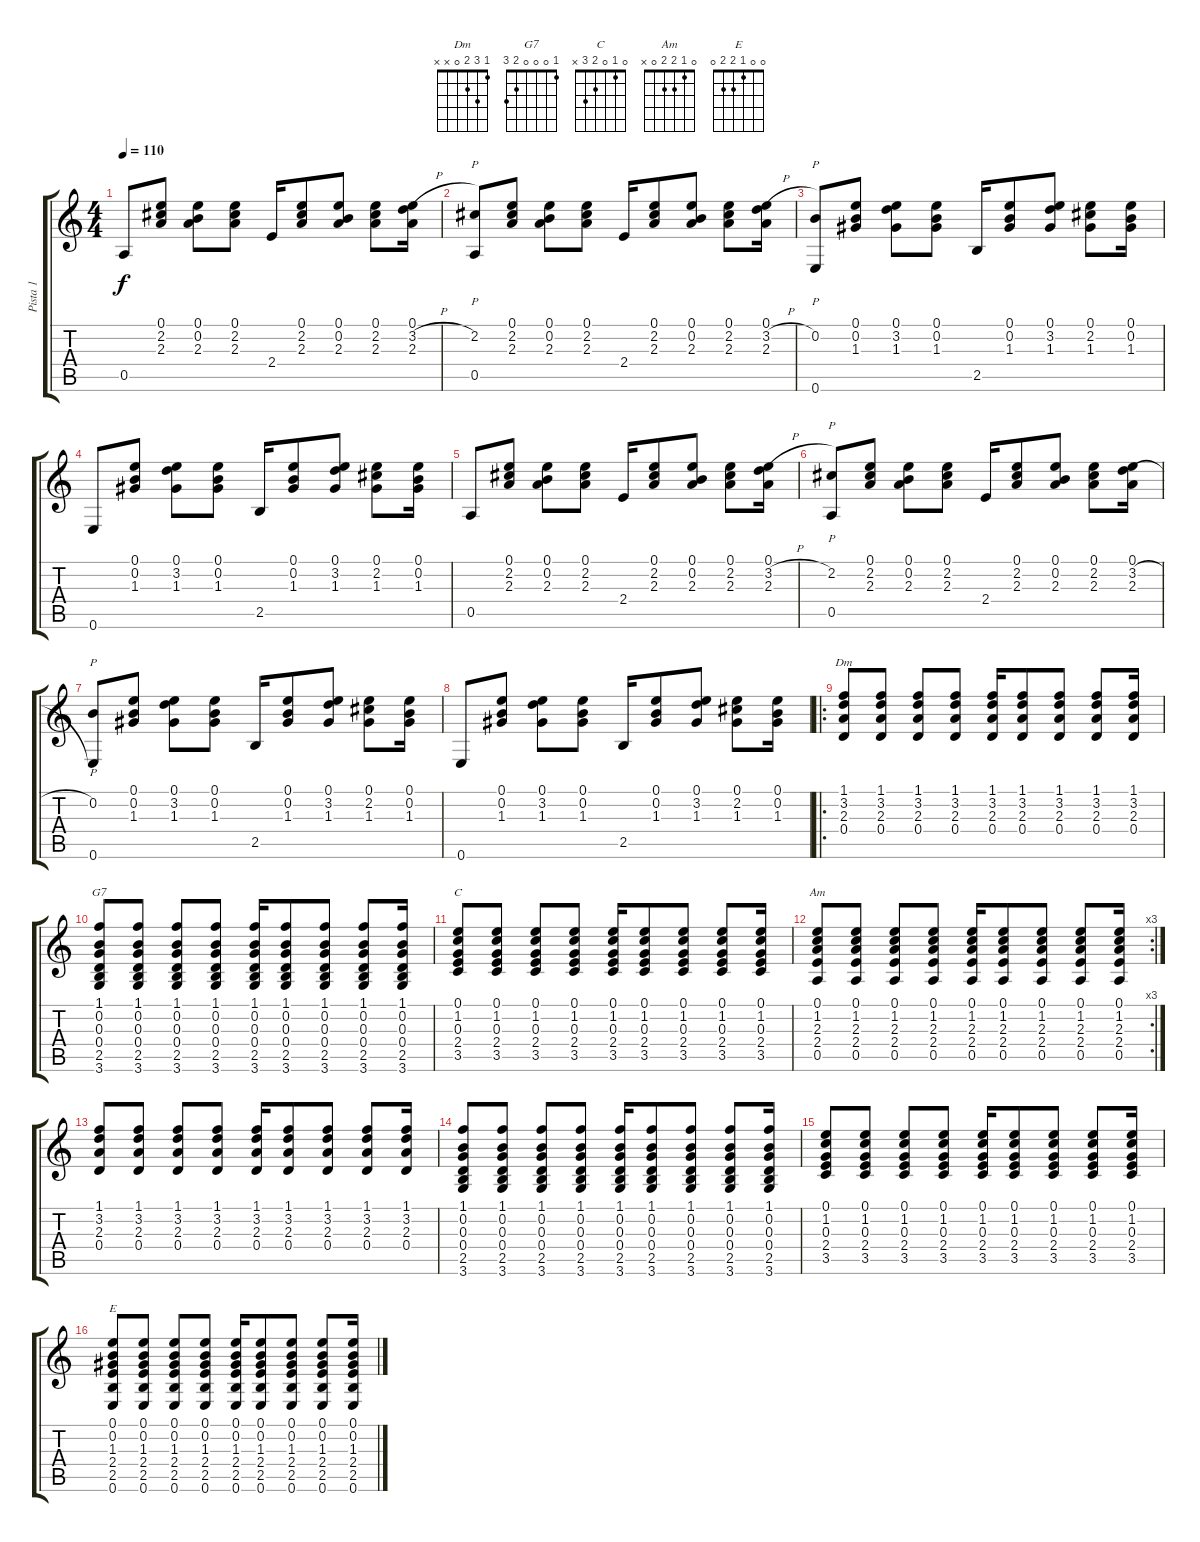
\track ("Pista 1" "Pista 1") {instrument acousticguitarsteel}
\staff {score tabs}
\tuning (E4 B3 G3 D3 A2 E2) {hide}
\chord ("Dm" 1 3 2 0 x x)
\chord ("G7" 1 0 0 0 2 3)
\chord ("C" 0 1 0 2 3 x)
\chord ("Am" 0 1 2 2 0 x)
\chord ("E" 0 0 1 2 2 0)
\ts (4 4)
\tempo 110
\clef g2
\ks c
0.5.8{dy f} (0.1 2.2 2.3).8 (0.1 0.2 2.3).8 (0.1 2.2 2.3).8 2.4.16 (0.1 2.2 2.3).8 (0.1 0.2 2.3).8 (0.1 2.2 2.3).8 (0.1 3.2{h} 2.3).16 |
(2.2 0.5).8{p} (0.1 2.2 2.3).8 (0.1 0.2 2.3).8 (0.1 2.2 2.3).8 2.4.16 (0.1 2.2 2.3).8 (0.1 0.2 2.3).8 (0.1 2.2 2.3).8 (0.1 3.2{h} 2.3).16 |
(0.2 0.6).8{p} (0.1 0.2 1.3).8 (0.1 3.2 1.3).8 (0.1 0.2 1.3).8 2.5.16 (0.1 0.2 1.3).8 (0.1 3.2 1.3).8 (0.1 2.2 1.3).8 (0.1 0.2 1.3).16 |
0.6.8 (0.1 0.2 1.3).8 (0.1 3.2 1.3).8 (0.1 0.2 1.3).8 2.5.16 (0.1 0.2 1.3).8 (0.1 3.2 1.3).8 (0.1 2.2 1.3).8 (0.1 0.2 1.3).16 |
0.5.8 (0.1 2.2 2.3).8 (0.1 0.2 2.3).8 (0.1 2.2 2.3).8 2.4.16 (0.1 2.2 2.3).8 (0.1 0.2 2.3).8 (0.1 2.2 2.3).8 (0.1 3.2{h} 2.3).16 |
(2.2 0.5).8{p} (0.1 2.2 2.3).8 (0.1 0.2 2.3).8 (0.1 2.2 2.3).8 2.4.16 (0.1 2.2 2.3).8 (0.1 0.2 2.3).8 (0.1 2.2 2.3).8 (0.1 3.2{h} 2.3).16 |
(0.2 0.6).8{p} (0.1 0.2 1.3).8 (0.1 3.2 1.3).8 (0.1 0.2 1.3).8 2.5.16 (0.1 0.2 1.3).8 (0.1 3.2 1.3).8 (0.1 2.2 1.3).8 (0.1 0.2 1.3).16 |
0.6.8 (0.1 0.2 1.3).8 (0.1 3.2 1.3).8 (0.1 0.2 1.3).8 2.5.16 (0.1 0.2 1.3).8 (0.1 3.2 1.3).8 (0.1 2.2 1.3).8 (0.1 0.2 1.3).16 |
\ro
(1.1 3.2 2.3 0.4).8{ch "Dm"} (1.1 3.2 2.3 0.4).8 (1.1 3.2 2.3 0.4).8 (1.1 3.2 2.3 0.4).8 (1.1 3.2 2.3 0.4).16 (1.1 3.2 2.3 0.4).8 (1.1 3.2 2.3 0.4).8 (1.1 3.2 2.3 0.4).8 (1.1 3.2 2.3 0.4).16 |
(1.1 0.2 0.3 0.4 2.5 3.6).8{ch "G7"} (1.1 0.2 0.3 0.4 2.5 3.6).8 (1.1 0.2 0.3 0.4 2.5 3.6).8 (1.1 0.2 0.3 0.4 2.5 3.6).8 (1.1 0.2 0.3 0.4 2.5 3.6).16 (1.1 0.2 0.3 0.4 2.5 3.6).8 (1.1 0.2 0.3 0.4 2.5 3.6).8 (1.1 0.2 0.3 0.4 2.5 3.6).8 (1.1 0.2 0.3 0.4 2.5 3.6).16 |
(0.1 1.2 0.3 2.4 3.5).8{ch "C"} (0.1 1.2 0.3 2.4 3.5).8 (0.1 1.2 0.3 2.4 3.5).8 (0.1 1.2 0.3 2.4 3.5).8 (0.1 1.2 0.3 2.4 3.5).16 (0.1 1.2 0.3 2.4 3.5).8 (0.1 1.2 0.3 2.4 3.5).8 (0.1 1.2 0.3 2.4 3.5).8 (0.1 1.2 0.3 2.4 3.5).16 |
\rc 3
(0.1 1.2 2.3 2.4 0.5).8{ch "Am"} (0.1 1.2 2.3 2.4 0.5).8 (0.1 1.2 2.3 2.4 0.5).8 (0.1 1.2 2.3 2.4 0.5).8 (0.1 1.2 2.3 2.4 0.5).16 (0.1 1.2 2.3 2.4 0.5).8 (0.1 1.2 2.3 2.4 0.5).8 (0.1 1.2 2.3 2.4 0.5).8 (0.1 1.2 2.3 2.4 0.5).16 |
(1.1 3.2 2.3 0.4).8 (1.1 3.2 2.3 0.4).8 (1.1 3.2 2.3 0.4).8 (1.1 3.2 2.3 0.4).8 (1.1 3.2 2.3 0.4).16 (1.1 3.2 2.3 0.4).8 (1.1 3.2 2.3 0.4).8 (1.1 3.2 2.3 0.4).8 (1.1 3.2 2.3 0.4).16 |
(1.1 0.2 0.3 0.4 2.5 3.6).8 (1.1 0.2 0.3 0.4 2.5 3.6).8 (1.1 0.2 0.3 0.4 2.5 3.6).8 (1.1 0.2 0.3 0.4 2.5 3.6).8 (1.1 0.2 0.3 0.4 2.5 3.6).16 (1.1 0.2 0.3 0.4 2.5 3.6).8 (1.1 0.2 0.3 0.4 2.5 3.6).8 (1.1 0.2 0.3 0.4 2.5 3.6).8 (1.1 0.2 0.3 0.4 2.5 3.6).16 |
(0.1 1.2 0.3 2.4 3.5).8 (0.1 1.2 0.3 2.4 3.5).8 (0.1 1.2 0.3 2.4 3.5).8 (0.1 1.2 0.3 2.4 3.5).8 (0.1 1.2 0.3 2.4 3.5).16 (0.1 1.2 0.3 2.4 3.5).8 (0.1 1.2 0.3 2.4 3.5).8 (0.1 1.2 0.3 2.4 3.5).8 (0.1 1.2 0.3 2.4 3.5).16 |
(0.1 0.2 1.3 2.4 2.5 0.6).8{ch "E"} (0.1 0.2 1.3 2.4 2.5 0.6).8 (0.1 0.2 1.3 2.4 2.5 0.6).8 (0.1 0.2 1.3 2.4 2.5 0.6).8 (0.1 0.2 1.3 2.4 2.5 0.6).16 (0.1 0.2 1.3 2.4 2.5 0.6).8 (0.1 0.2 1.3 2.4 2.5 0.6).8 (0.1 0.2 1.3 2.4 2.5 0.6).8 (0.1 0.2 1.3 2.4 2.5 0.6).16
